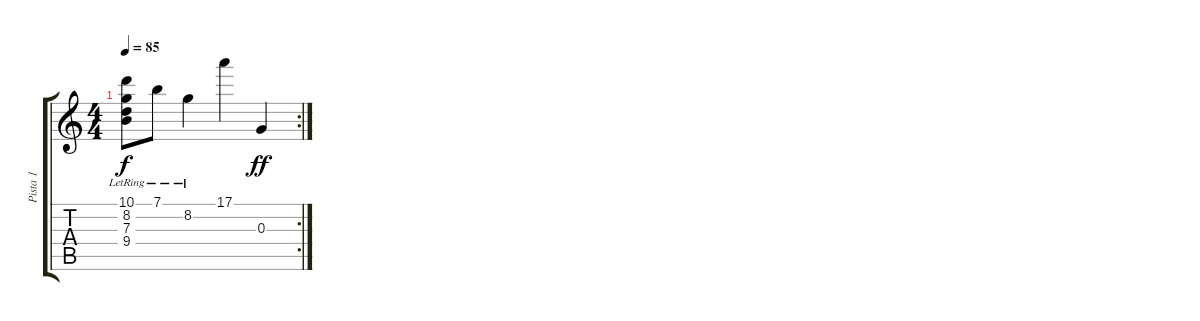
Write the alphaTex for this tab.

\track ("Pista 1" "Pista 1") {instrument acousticguitarsteel}
\staff {score tabs}
\tuning (E4 B3 G3 D3 A2 E2) {hide}
\rc 2
\ts (4 4)
\tempo 85
\clef g2
\ks c
(10.1 8.2{lr} 7.3{lr} 9.4{lr}).8{dy f} 7.1{lr}.8 8.2{lr}.4 17.1.4 0.3.4{dy ff}
